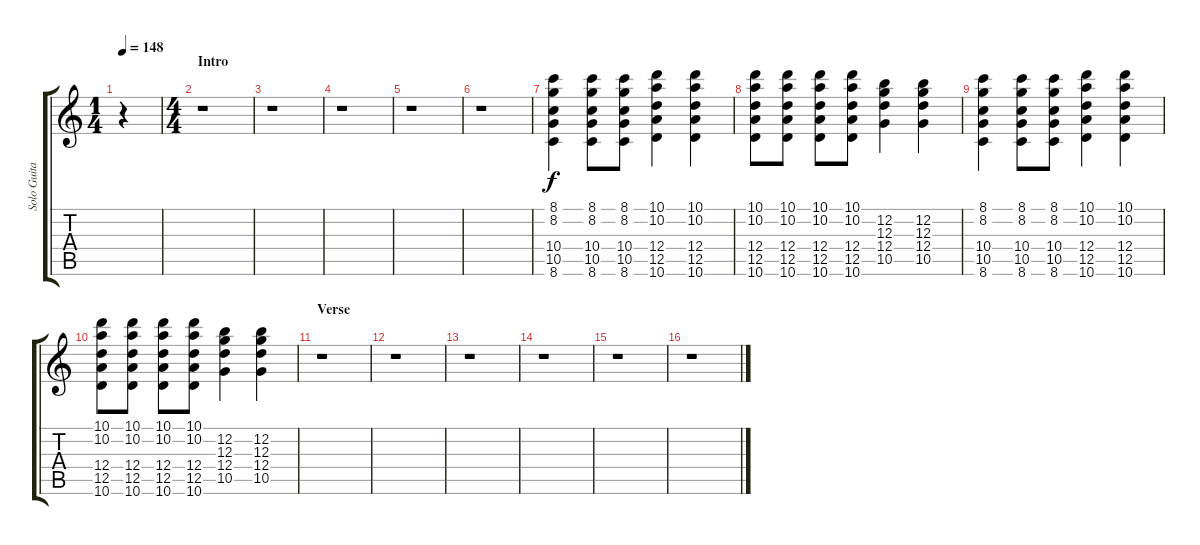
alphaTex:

\track ("Solo Guitar" "Solo Guita") {instrument overdrivenguitar}
\staff {score tabs}
\tuning (E4 B3 G3 D3 A2 E2) {hide}
\ts (1 4)
\tempo 148
\clef g2
\ks c
r.4{dy f instrument overdrivenguitar} |
\ts (4 4)
\section ("" "Intro")
r.1 |
r.1 |
r.1 |
r.1 |
r.1 |
(8.1 8.2 10.4 10.5 8.6).4 (8.1 8.2 10.4 10.5 8.6).8 (8.1 8.2 10.4 10.5 8.6).8 (10.1 10.2 12.4 12.5 10.6).4 (10.1 10.2 12.4 12.5 10.6).4 |
(10.1 10.2 12.4 12.5 10.6).8 (10.1 10.2 12.4 12.5 10.6).8 (10.1 10.2 12.4 12.5 10.6).8 (10.1 10.2 12.4 12.5 10.6).8 (12.2 12.3 12.4 10.5).4 (12.2 12.3 12.4 10.5).4 |
(8.1 8.2 10.4 10.5 8.6).4 (8.1 8.2 10.4 10.5 8.6).8 (8.1 8.2 10.4 10.5 8.6).8 (10.1 10.2 12.4 12.5 10.6).4 (10.1 10.2 12.4 12.5 10.6).4 |
(10.1 10.2 12.4 12.5 10.6).8 (10.1 10.2 12.4 12.5 10.6).8 (10.1 10.2 12.4 12.5 10.6).8 (10.1 10.2 12.4 12.5 10.6).8 (12.2 12.3 12.4 10.5).4 (12.2 12.3 12.4 10.5).4 |
\section ("" "Verse")
r.1 |
r.1 |
r.1 |
r.1 |
r.1 |
r.1
